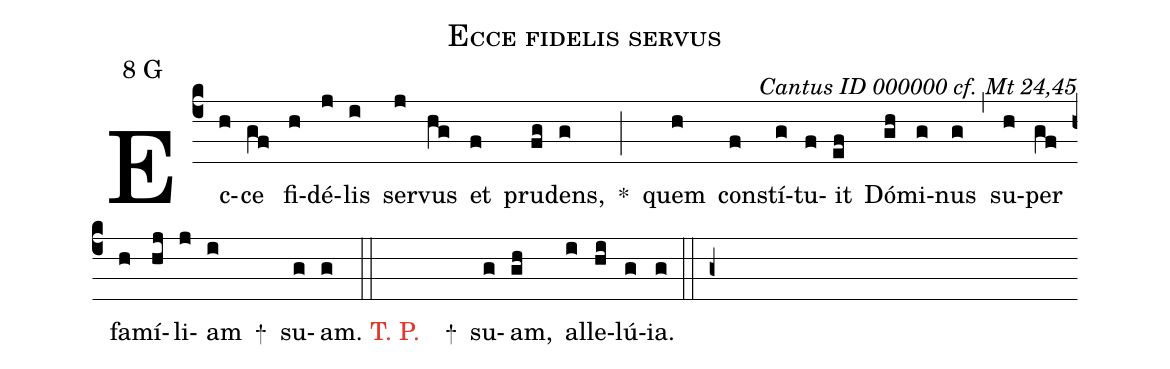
name: Ecce fidelis servus;
mode: 8;
mode-differentia: G;
commentary: Cantus ID 000000 cf. Mt 24,45;
%%
(c4)

Ec(h)ce(gf) fi(h)dé(j)lis(i) ser(j)vus(hg) et(f) pru(fg)dens,(g) *(;) quem(h) con(f)stí(g)tu(f)it(ef) Dó(gh)mi(g)nus(g) (,) su(h)per(gf) fa(h)mí(hj)li(j)am(i)

+() su(g)am.(g)

(::)

<c>T. P.</c>() +() su(g)am,(gh) al(i)le(hi)lú(g)ia.(g)

(::)

(g+)
